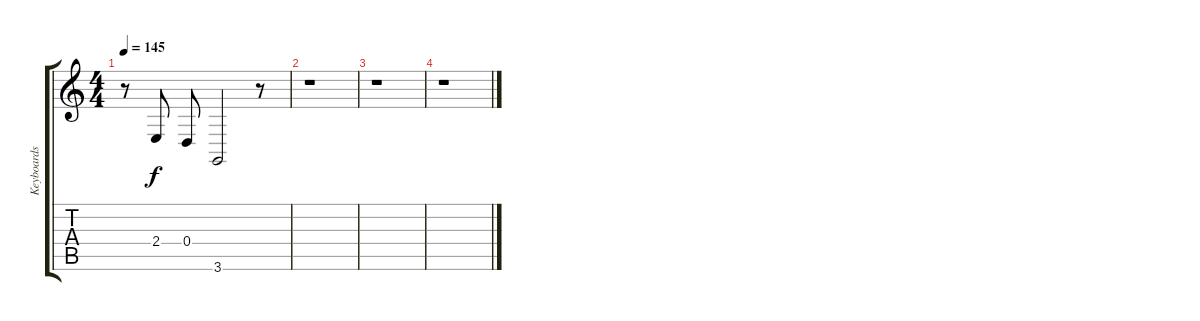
\track ("Keyboards" "Keyboards") {instrument lead8bassandlead}
\staff {score tabs}
\tuning (E4 B3 G3 D3 A2 E2) {hide}
\ts (4 4)
\tempo 145
\clef g2
\ks c
r.8{dy f} 2.4.8 0.4.8 3.6.2 r.8 |
r.1 |
r.1 |
r.1
